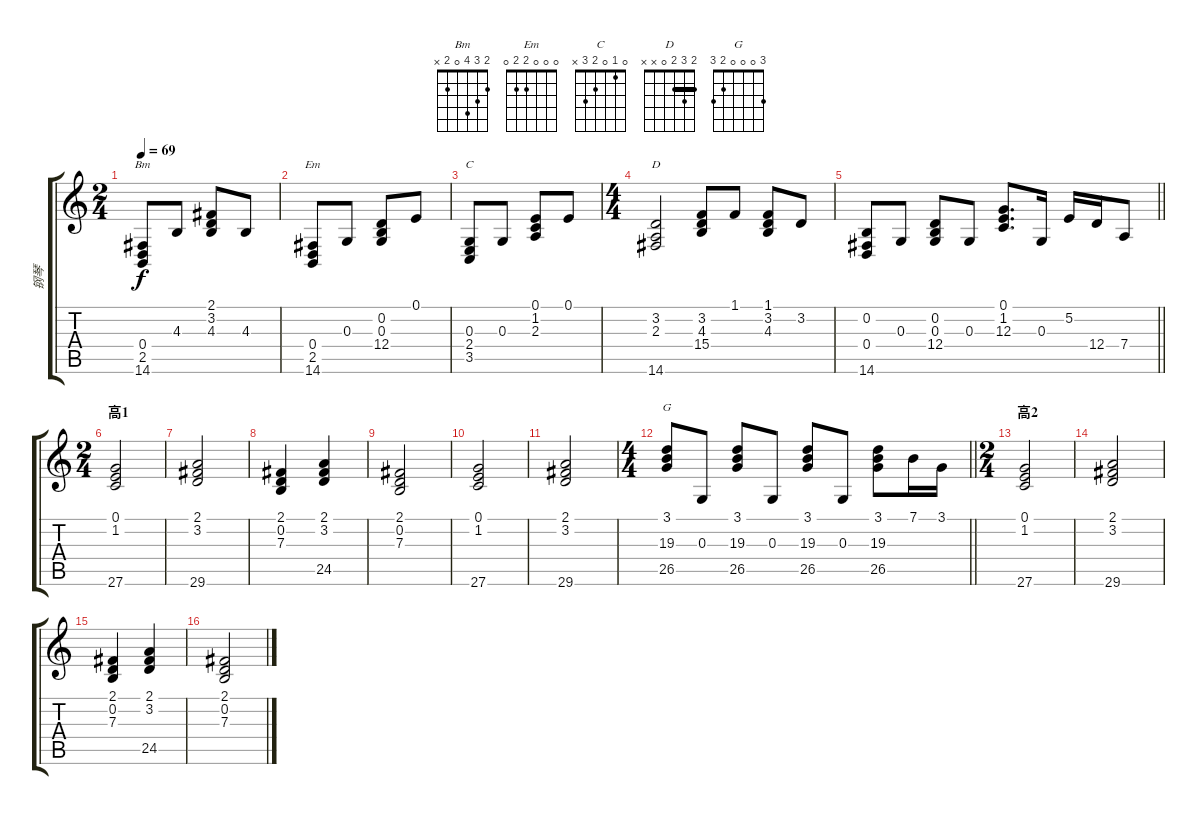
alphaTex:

\track ("钢琴" "钢琴") {instrument acousticgrandpiano}
\staff {score tabs}
\tuning (E4 B3 G3 D3 A2 E2) {hide}
\chord ("Bm" 2 3 4 0 2 x)
\chord ("Em" 0 0 0 2 2 0)
\chord ("C" 0 1 0 2 3 x)
\chord ("D" 2 3 2 0 x x) {barre 2}
\chord ("G" 3 0 0 0 2 3)
\ts (2 4)
\tempo 69
\clef g2
\ks c
(0.4 2.5 14.6).8{ch "Bm" dy f} 4.3.8 (2.1 3.2 4.3).8 4.3.8 |
(0.4 2.5 14.6).8{ch "Em"} 0.3.8 (0.2 0.3 12.4).8 0.1.8 |
(0.3 2.4 3.5).8{ch "C"} 0.3.8 (0.1 1.2 2.3).8 0.1.8 |
\ts (4 4)
(3.2 2.3 14.6).2{ch "D"} (3.2 4.3 15.4).8 1.1.8 (1.1 3.2 4.3).8 3.2.8 |
\barLineRight lightlight
(0.2 0.4 14.6).8 0.3.8 (0.2 0.3 12.4).8 0.3.8 (0.1 1.2 12.3).8{d} 0.3.16 5.2.16 12.4.16 7.4.8 |
\ts (2 4)
\section ("" "高1")
(0.1 1.2 27.6).2 |
(2.1 3.2 29.6).2 |
(2.1 0.2 7.3).4 (2.1 3.2 24.5).4 |
(2.1 0.2 7.3).2 |
(0.1 1.2 27.6).2 |
(2.1 3.2 29.6).2 |
\ts (4 4)
\barLineRight lightlight
(3.1 19.3 26.5).8{ch "G"} 0.3.8 (3.1 19.3 26.5).8 0.3.8 (3.1 19.3 26.5).8 0.3.8 (3.1 19.3 26.5).8 7.1.16 3.1.16 |
\ts (2 4)
\section ("" "高2")
(0.1 1.2 27.6).2 |
(2.1 3.2 29.6).2 |
(2.1 0.2 7.3).4 (2.1 3.2 24.5).4 |
(2.1 0.2 7.3).2
